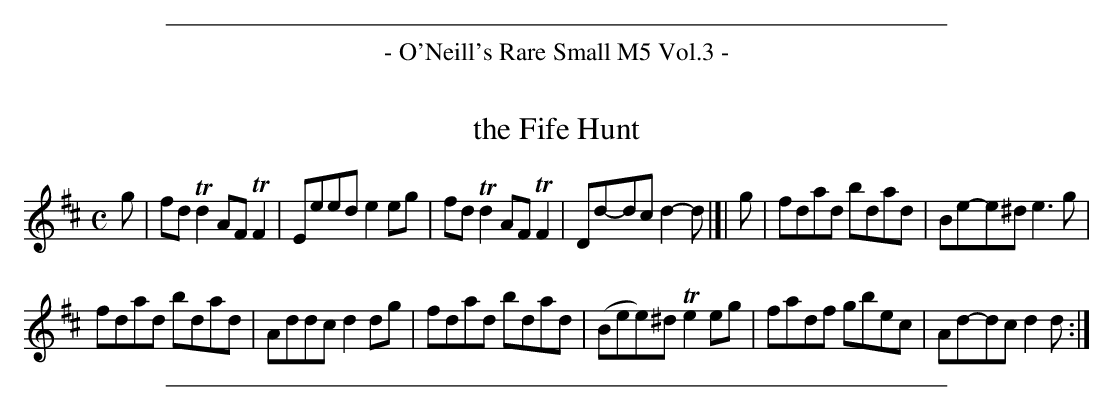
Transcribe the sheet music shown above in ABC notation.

X:1
T: the Fife Hunt
M: C
L: 1/8
K: D
g |\
fdTd2 AFTF2 | Eeed e2eg | fdTd2 AFTF2 | Dd-dc d2-d |]| g | fdad bdad | Be-e^d e3g |
fdad bdad | Addc d2dg | fdad bdad | (Bee)^d Te2eg | fadf gbec | Ad-dc d2d :|
